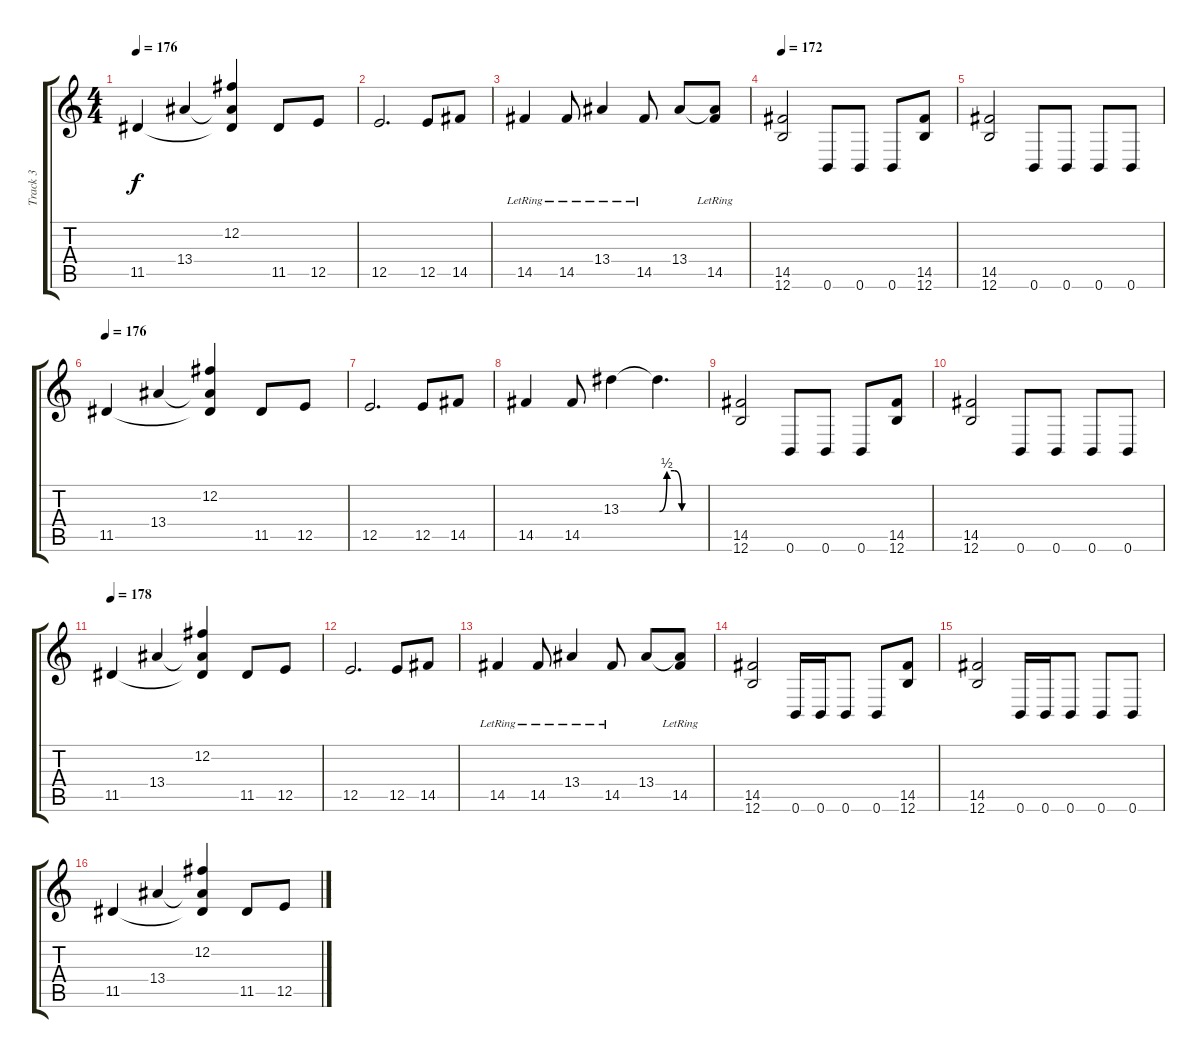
\track ("Track 3" "Track 3") {instrument electricguitarjazz}
\staff {score tabs}
\tuning (B3 Gb3 D3 A2 E2 B1) {hide}
\ts (4 4)
\tempo 176
\clef g2
\ks c
11.5.4{dy f} 13.4.4 (12.2 13.4{t} 11.5{t}).4 11.5.8 12.5.8 |
12.5.2{d} 12.5.8 14.5.8 |
14.5{lr}.4 14.5{lr}.8 13.4{lr}.4 14.5{lr}.8 13.4.8 (13.4{t} 14.5{lr}).8 |
\tempo 172
(14.5 12.6).2 0.6.8 0.6.8 0.6.8 (14.5 12.6).8 |
(14.5 12.6).2 0.6.8 0.6.8 0.6.8 0.6.8 |
\tempo 176
11.5.4 13.4.4 (12.2 13.4{t} 11.5{t}).4 11.5.8 12.5.8 |
12.5.2{d} 12.5.8 14.5.8 |
14.5.4 14.5.8 13.3.4 13.3{be (custom 0 0 10 2 20 2 30 0 60 0) t}.4{d} |
(14.5 12.6).2 0.6.8 0.6.8 0.6.8 (14.5 12.6).8 |
(14.5 12.6).2 0.6.8 0.6.8 0.6.8 0.6.8 |
\tempo 178
11.5.4 13.4.4 (12.2 13.4{t} 11.5{t}).4 11.5.8 12.5.8 |
12.5.2{d} 12.5.8 14.5.8 |
14.5{lr}.4 14.5{lr}.8 13.4{lr}.4 14.5{lr}.8 13.4.8 (13.4{t} 14.5{lr}).8 |
(14.5 12.6).2 0.6.16 0.6.16 0.6.8 0.6.8 (14.5 12.6).8 |
(14.5 12.6).2 0.6.16 0.6.16 0.6.8 0.6.8 0.6.8 |
11.5.4 13.4.4 (12.2 13.4{t} 11.5{t}).4 11.5.8 12.5.8
